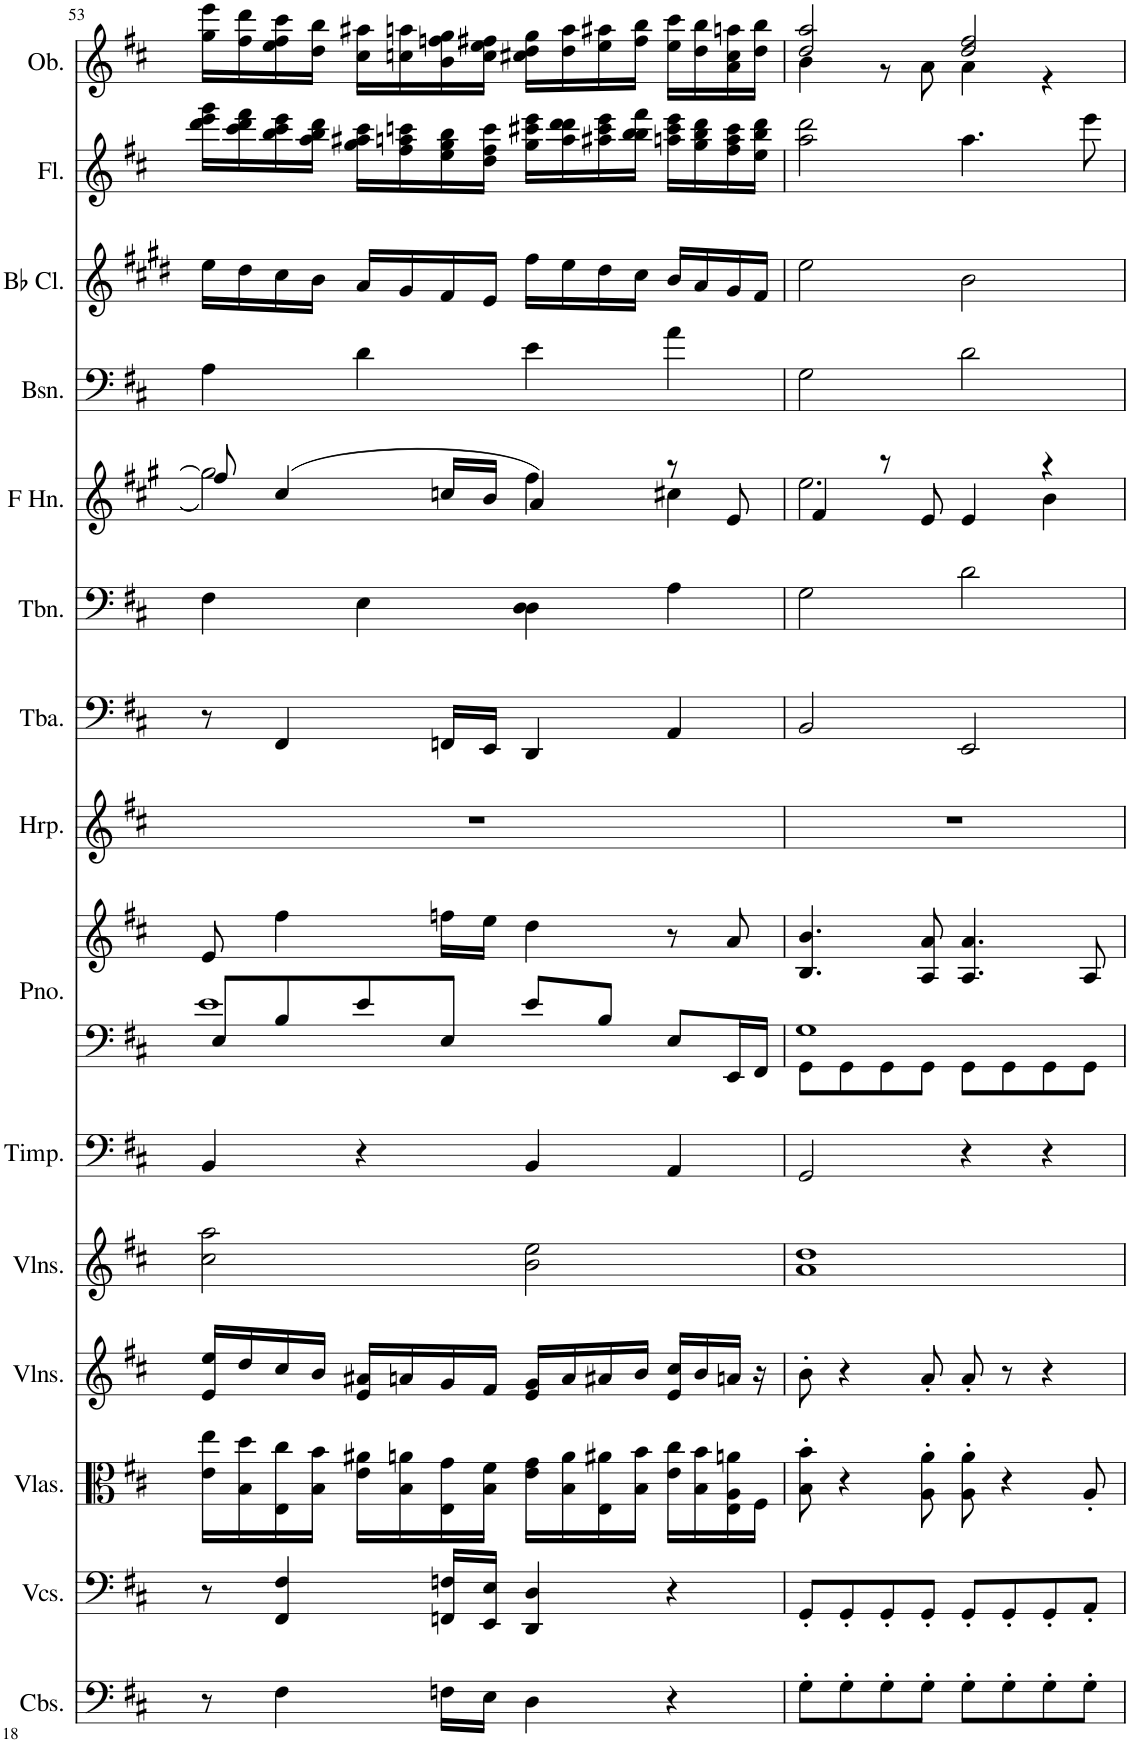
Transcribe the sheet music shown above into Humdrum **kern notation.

**kern	**kern	**kern	**kern	**kern	**kern	**kern	**kern	**kern	**kern	**kern	**kern	**kern	**kern	**kern	**kern
*part15	*part14	*part13	*part12	*part11	*part10	*part9	*part9	*part8	*part7	*part6	*part5	*part4	*part3	*part2	*part1
*staff16	*staff15	*staff14	*staff13	*staff12	*staff11	*staff10	*staff9	*staff8	*staff7	*staff6	*staff5	*staff4	*staff3	*staff2	*staff1
*I"Contrabasses	*I"Violoncellos	*I"Violas	*I"Violins	*I"Violins	*I"Timpani	*I"Piano	*	*I"Harp	*I"Tuba	*I"Trombone	*I"Horn in F	*I"Bassoon	*I"Bb Clarinet	*I"Flute	*I"Oboe
*I'Cbs.	*I'Vcs.	*I'Vlas.	*I'Vlns.	*I'Vlns.	*I'Timp.	*I'Pno.	*	*I'Hrp.	*I'Tba.	*I'Tbn.	*	*I'Bsn.	*I'Bb Cl.	*I'Fl.	*I'Ob.
!!LO:PB:g=z
*clefF4	*clefF4	*clefC3	*clefG2	*clefG2	*clefF4	*clefF4	*clefG2	*clefG2	*clefF4	*clefF4	*clefG2	*clefF4	*clefG2	*clefG2	*clefG2
*Trd7c12	*	*	*	*	*	*	*	*	*	*	*Trd4c7	*	*Trd1c2	*	*
*k[f#c#]	*k[f#c#]	*k[f#c#]	*k[f#c#]	*k[f#c#]	*k[f#c#]	*k[f#c#]	*k[f#c#]	*k[f#c#]	*k[f#c#]	*k[f#c#]	*k[f#c#g#]	*k[f#c#]	*k[f#c#g#d#]	*k[f#c#]	*k[f#c#]
*M4/4	*M4/4	*M4/4	*M4/4	*M4/4	*M4/4	*M4/4	*M4/4	*M4/4	*M4/4	*M4/4	*M4/4	*M4/4	*M4/4	*M4/4	*M4/4
=53	=53	=53	=53	=53	=53	=53	=53	=53	=53	=53	=53	=53	=53	=53	=53
*	*	*	*	*	*	*^	*	*	*	*	*^	*	*	*	*
8r	8r	16e\ 16ee\LL	16e/ 16ee/LL	2cc#\ 2aa\	4BB/	8E/L	1e	8e/	1r	8r	4F#\	8ff#/]	2gg#\	4A\	16ee\LL	16ddd\ 16eee\ 16ggg\LL	16gg\ 16eee\LL
.	.	16B\ 16dd\	16dd/	.	.	.	.	.	.	.	.	.	.	.	16dd#\	16ccc#\ 16ddd\ 16fff#\	16ff#\ 16ddd\
4F#\	4FF#/ 4F#/	16E\ 16cc#\	16cc#/	.	.	8B/	.	4ff#\	.	4FF#/	.	(4cc#/	.	.	16cc#\	16bb\ 16ccc#\ 16eee\	16ee\ 16ff#\ 16ccc#\
.	.	16B\ 16b\JJ	16b/JJ	.	.	.	.	.	.	.	.	.	.	.	16b\JJ	16aa\ 16bb\ 16ddd\JJ	16dd\ 16bb\JJ
.	.	16e\ 16a#X\LL	16e/ 16a#X/LL	.	4r	8e/	.	.	.	.	4E\	.	.	4d\	16a/LL	16gg\ 16aa#X\ 16ccc#\LL	16cc#\ 16aa#X\LL
.	.	16B\ 16an\	16an/	.	.	.	.	.	.	.	.	.	.	.	16g#/	16ff#\ 16aan\ 16cccn\	16ccn\ 16aan\
16Fn\LL	16FFn/ 16Fn/LL	16E\ 16g\	16g/	.	.	8E/J	.	16ffn\LL	.	16FFn/LL	.	16ccn/LL	.	.	16f#/	16ee\ 16gg\ 16bb\	16b\ 16ffn\ 16gg\
16E\JJ	16EE/ 16E/JJ	16B\ 16f#\JJ	16f#/JJ	.	.	.	.	16ee\JJ	.	16EE/JJ	.	16b/JJ	.	.	16e/JJ	16dd\ 16ff#\ 16ccc\JJ	16cc\ 16ee\ 16ff#X\JJ
4D\	4DD/ 4D/	16e\ 16g\LL	16e/ 16g/LL	2b\ 2ee\	4BB/	8e/L	.	4dd\	.	4DD/	4D\ 4D\	4a/)	4ff#\	4e\	16ff#\LL	16gg\ 16ccc#X\ 16eee\LL	16cc#X\ 16dd\ 16gg\LL
.	.	16B\ 16a\	16a/	.	.	.	.	.	.	.	.	.	.	.	16ee\	16aa\ 16ddd\ 16ddd\	16dd\ 16aa\
.	.	16E\ 16a#X\	16a#X/	.	.	8B/J	.	.	.	.	.	.	.	.	16dd#\	16aa#X\ 16ccc#\ 16eee\	16ee\ 16aa#X\
.	.	16B\ 16b\JJ	16b/JJ	.	.	.	.	.	.	.	.	.	.	.	16cc#\JJ	16bb\ 16bb\ 16fff#\JJ	16ff#\ 16bb\JJ
4r	4r	16e\ 16cc#\LL	16e/ 16cc#/LL	.	4AA/	8E/L	.	8r	.	4AA/	4A\	8r	4cc#X\	4a\	16b/LL	16aan\ 16ccc#\ 16eee\LL	16ee\ 16ccc#\LL
.	.	16B\ 16b\	16b/	.	.	.	.	.	.	.	.	.	.	.	16a/	16gg\ 16bb\ 16ddd\	16dd\ 16bb\
.	.	16E\ 16A\ 16an\	16an/JJ	.	.	16EE/L	.	8a/	.	.	.	8e/	.	.	16g#/	16ff#\ 16aa\ 16ccc#\	16a\ 16cc#\ 16aan\
.	.	16F#\JJ	16r	.	.	16FF#/JJ	.	.	.	.	.	.	.	.	16f#/JJ	16ee\ 16bb\ 16ddd\JJ	16dd\ 16bb\JJ
=54	=54	=54	=54	=54	=54	=54	=54	=54	=54	=54	=54	=54	=54	=54	=54	=54	=54
*	*	*	*	*	*	*	*	*	*	*	*	*	*	*	*	*	*^
8G'\L	8GG'/L	8B\' 8b\'	8b'\	1a 1dd	2GG/	1G	8GG\L	4.B/ 4.b/	1r	2BB/	2G\	4f#/	2.ee\	2G\	2ee\	2aa\ 2ddd\	2dd/ 2aa/	4b\
8G'\	8GG'/	4r	4r	.	.	.	8GG\	.	.	.	.	.	.	.	.	.	.	.
8G'\	8GG'/	.	.	.	.	.	8GG\	.	.	.	.	8r	.	.	.	.	.	8r
8G'\J	8GG'/J	8A\' 8a\'	8a'/	.	.	.	8GG\J	8A/ 8a/	.	.	.	8e/	.	.	.	.	.	8a\
8G'\L	8GG'/L	8A\' 8a\'	8a'/	.	4r	.	8GG\L	4.A/ 4.a/	.	2EE/	2d\	4e/	.	2d\	2b\	4.aa\	2dd/ 2ff#/	4a\
8G'\	8GG'/	4r	8r	.	.	.	8GG\	.	.	.	.	.	.	.	.	.	.	.
8G'\	8GG'/	.	4r	.	4r	.	8GG\	.	.	.	.	4r	4b\	.	.	.	.	4r
8G'\J	8AA'/J	8A'/	.	.	.	.	8GG\J	8A/	.	.	.	.	.	.	.	8eee\	.	.
*	*	*	*	*	*	*v	*v	*	*	*	*	*v	*v	*	*	*	*v	*v
=	=	=	=	=	=	=	=	=	=	=	=	=	=	=	=
*-	*-	*-	*-	*-	*-	*-	*-	*-	*-	*-	*-	*-	*-	*-	*-
